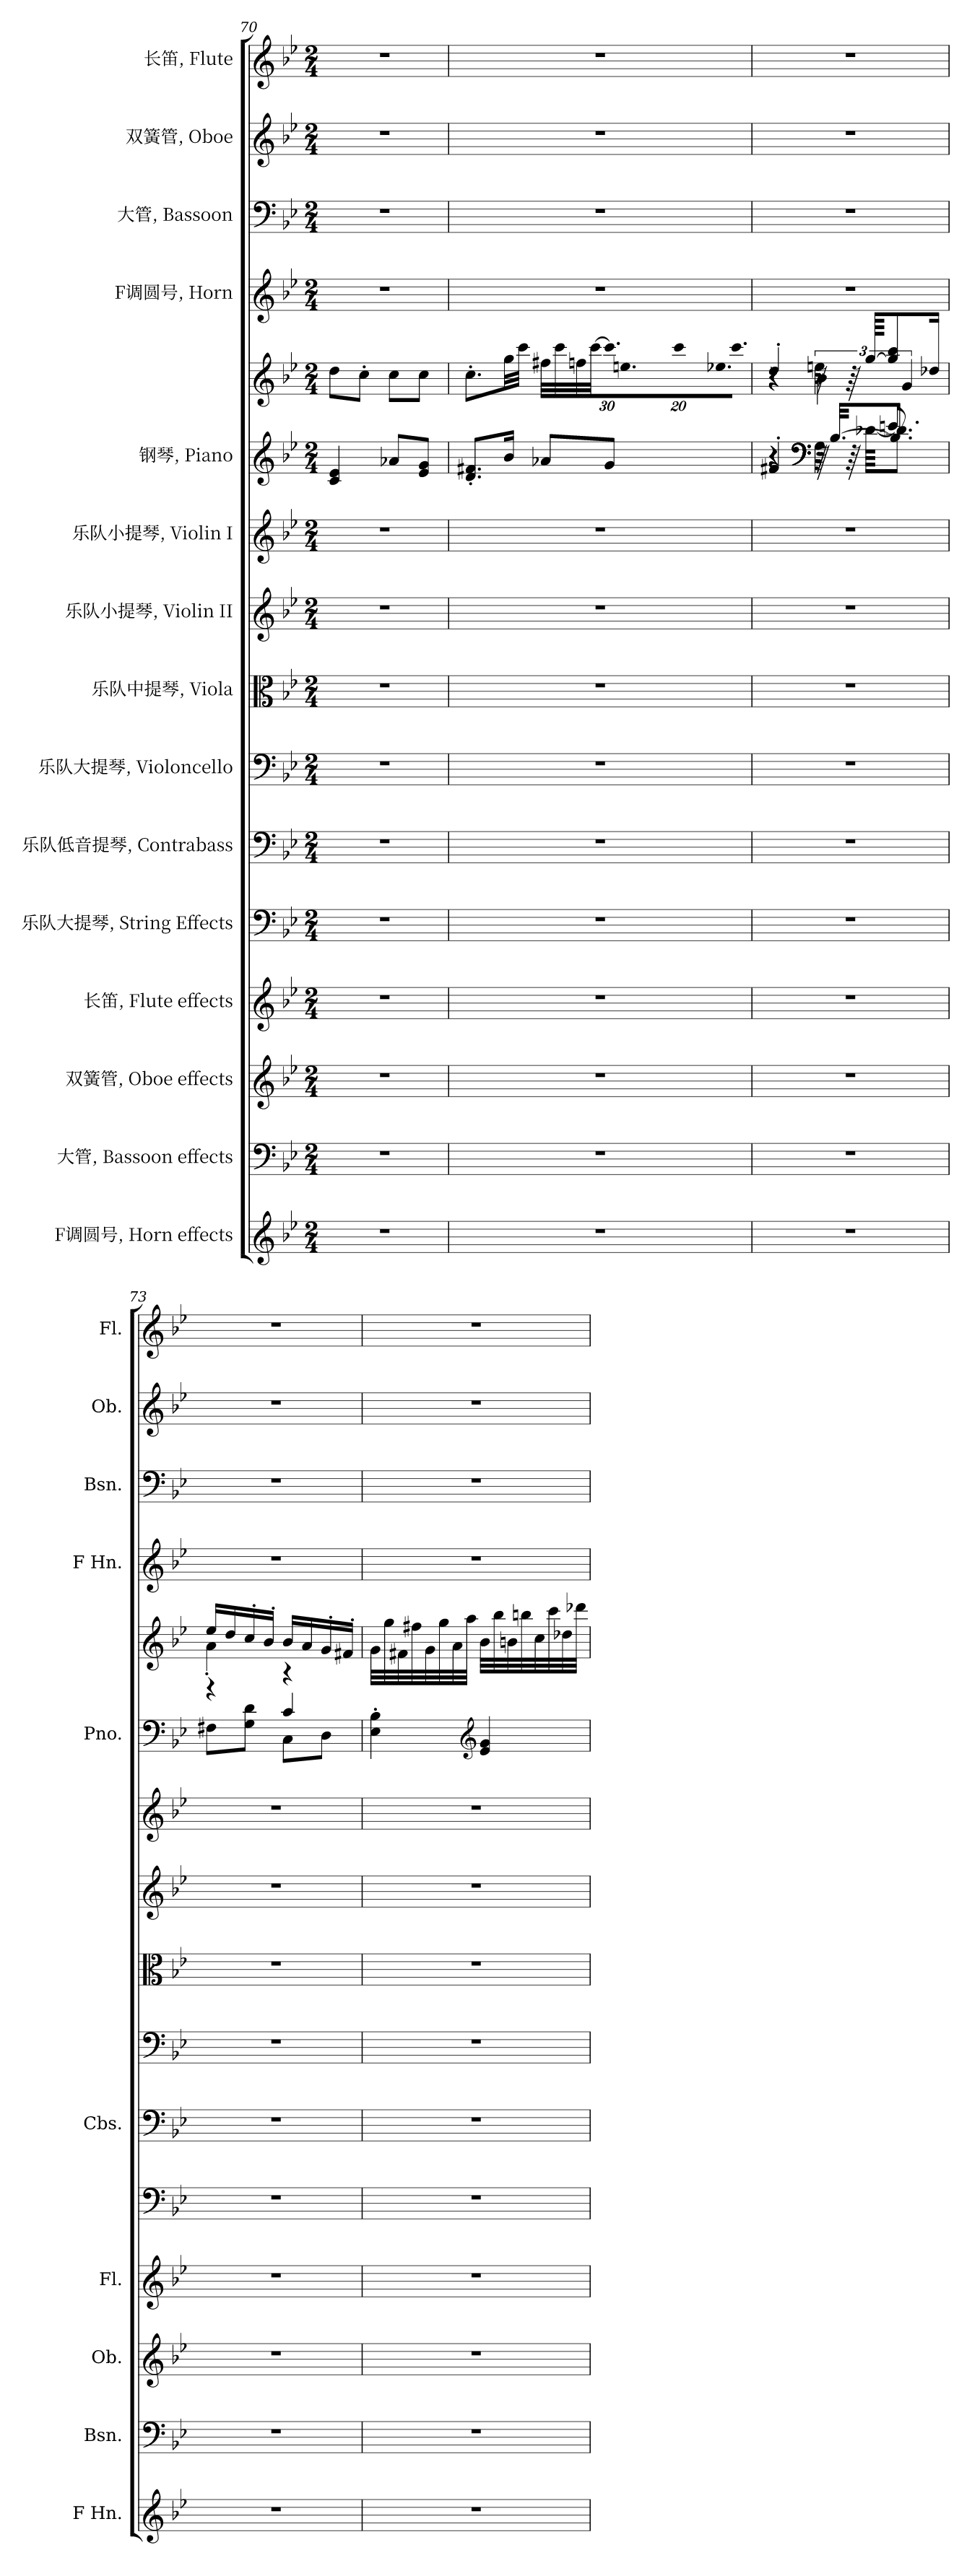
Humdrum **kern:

**kern	**kern	**kern	**kern	**kern	**kern	**kern	**kern	**kern	**kern	**kern	**kern	**kern	**kern	**kern	**kern
*part15	*part14	*part13	*part12	*part11	*part10	*part9	*part8	*part7	*part6	*part5	*part5	*part4	*part3	*part2	*part1
*staff16	*staff15	*staff14	*staff13	*staff12	*staff11	*staff10	*staff9	*staff8	*staff7	*staff6	*staff5	*staff4	*staff3	*staff2	*staff1
*I"F调圆号, Horn effects	*I"大管, Bassoon effects	*I"双簧管, Oboe effects	*I"长笛, Flute effects	*I"乐队大提琴, String Effects	*I"乐队低音提琴, Contrabass	*I"乐队大提琴, Violoncello	*I"乐队中提琴, Viola	*I"乐队小提琴, Violin II	*I"乐队小提琴, Violin I	*I"钢琴, Piano	*	*I"F调圆号, Horn	*I"大管, Bassoon	*I"双簧管, Oboe	*I"长笛, Flute
*I'F Hn.	*I'Bsn.	*I'Ob.	*I'Fl.	*	*I'Cbs.	*	*	*	*	*I'Pno.	*	*I'F Hn.	*I'Bsn.	*I'Ob.	*I'Fl.
!!LO:PB:g=z
*clefG2	*clefF4	*clefG2	*clefG2	*clefF4	*clefF4	*clefF4	*clefC3	*clefG2	*clefG2	*clefG2	*clefG2	*clefG2	*clefF4	*clefG2	*clefG2
*ITrd4c7	*	*	*	*	*ITrd7c12	*	*	*	*	*	*	*ITrd4c7	*	*	*
*k[b-e-a-]	*k[b-e-]	*k[b-e-]	*k[b-e-]	*k[b-e-]	*k[b-e-]	*k[b-e-]	*k[b-e-]	*k[b-e-]	*k[b-e-]	*k[b-e-]	*k[b-e-]	*k[b-e-a-]	*k[b-e-]	*k[b-e-]	*k[b-e-]
*M2/4	*M2/4	*M2/4	*M2/4	*M2/4	*M2/4	*M2/4	*M2/4	*M2/4	*M2/4	*M2/4	*M2/4	*M2/4	*M2/4	*M2/4	*M2/4
=70	=70	=70	=70	=70	=70	=70	=70	=70	=70	=70	=70	=70	=70	=70	=70
2r	2r	2r	2r	2r	2r	2r	2r	2r	2r	4c/ 4e-/	8dd\L	2r	2r	2r	2r
.	.	.	.	.	.	.	.	.	.	.	8cc'\J	.	.	.	.
.	.	.	.	.	.	.	.	.	.	8a-X/L	8cc\L	.	.	.	.
.	.	.	.	.	.	.	.	.	.	8e-/ 8g/J	8cc\J	.	.	.	.
=71	=71	=71	=71	=71	=71	=71	=71	=71	=71	=71	=71	=71	=71	=71	=71
2r	2r	2r	2r	2r	2r	2r	2r	2r	2r	8.d/' 8.f#X/'L	8.cc'\L	2r	2r	2r	2r
.	.	.	.	.	.	.	.	.	.	16b-/Jk	32gg\LL	.	.	.	.
.	.	.	.	.	.	.	.	.	.	.	32ccc\JJJ	.	.	.	.
.	.	.	.	.	.	.	.	.	.	8a-X/L	32ff#X\LLL	.	.	.	.
.	.	.	.	.	.	.	.	.	.	.	32ccc\	.	.	.	.
.	.	.	.	.	.	.	.	.	.	.	32ffn\	.	.	.	.
.	.	.	.	.	.	.	.	.	.	.	[32ccc\	.	.	.	.
*	*	*	*	*	*	*	*	*	*	*	*Xbrackettup	*	*	*	*
!	!	!	!	!	!	!	!	!	!	!	!LO:N:vis=256.	!	!	!	!
.	.	.	.	.	.	.	.	.	.	8g/J	1920%17ccc\KL]	.	.	.	.
!	!	!	!	!	!	!	!	!	!	!	!LO:N:vis=32.	!	!	!	!
.	.	.	.	.	.	.	.	.	.	.	640%17een\J	.	.	.	.
.	.	.	.	.	.	.	.	.	.	.	1920ryy	.	.	.	.
!	!	!	!	!	!	!	!	!	!	!	!LO:N:vis=32	!	!	!	!
.	.	.	.	.	.	.	.	.	.	.	640%23ccc\	.	.	.	.
!	!	!	!	!	!	!	!	!	!	!	!LO:N:vis=32.	!	!	!	!
.	.	.	.	.	.	.	.	.	.	.	640%17ee-X\L	.	.	.	.
!	!	!	!	!	!	!	!	!	!	!	!LO:N:vis=32.	!	!	!	!
.	.	.	.	.	.	.	.	.	.	.	640%17ccc\JJJJ	.	.	.	.
=72	=72	=72	=72	=72	=72	=72	=72	=72	=72	=72	=72	=72	=72	=72	=72
*	*	*	*	*	*	*	*	*	*	*^	*^	*	*	*	*
*	*	*	*	*	*	*	*	*	*	*	*^	*	*^	*	*	*	*
*	*	*	*	*	*	*	*	*	*	*	*	*^	*	*	*^	*	*	*	*
2r	2r	2r	2r	2r	2r	2r	2r	2r	2r	4f#X'/	4r	4r	4r	4r	4r	4dd'/	4r	2r	2r	2r	2r
*	*	*	*	*	*	*	*	*	*	*clefF4	*	*	*	*	*	*	*	*	*	*	*
*	*	*	*	*	*	*	*	*	*	*	*	*	*	*	*	*brackettup	*	*	*	*	*
.	.	.	.	.	.	.	.	.	.	16r	32r	64r	4G\	32r	4een\	12r	4b-\	.	.	.	.
.	.	.	.	.	.	.	.	.	.	.	.	[32.B-/KKL	.	.	.	.	.	.	.	.	.
.	.	.	.	.	.	.	.	.	.	.	64r	.	.	64r	.	.	.	.	.	.	.
.	.	.	.	.	.	.	.	.	.	.	[64d-X\KKKL	.	.	[64gg/KKKL	.	.	.	.	.	.	.
.	.	.	.	.	.	.	.	.	.	8.en/	8.d-\J]	8.B-/J]	.	8gg/] 8bb-/	.	.	.	.	.	.	.
.	.	.	.	.	.	.	.	.	.	.	.	.	.	.	.	6g/	.	.	.	.	.
.	.	.	.	.	.	.	.	.	.	.	.	.	.	16dd-X/Jk	.	.	.	.	.	.	.
*	*	*	*	*	*	*	*	*	*	*	*v	*v	*v	*	*	*	*	*	*	*	*
*	*	*	*	*	*	*	*	*	*	*	*	*	*v	*v	*v	*	*	*	*
!!LO:PB:g=z
=73	=73	=73	=73	=73	=73	=73	=73	=73	=73	=73	=73	=73	=73	=73	=73	=73	=73
2r	2r	2r	2r	2r	2r	2r	2r	2r	2r	4r	8F#X\L	16ee-/LL	4a'\	2r	2r	2r	2r
.	.	.	.	.	.	.	.	.	.	.	.	16dd/	.	.	.	.	.
.	.	.	.	.	.	.	.	.	.	.	8G\ 8d\J	16cc'/	.	.	.	.	.
.	.	.	.	.	.	.	.	.	.	.	.	16b-'/JJ	.	.	.	.	.
.	.	.	.	.	.	.	.	.	.	4c/	8C\L	16b-/LL	4r	.	.	.	.
.	.	.	.	.	.	.	.	.	.	.	.	16a/	.	.	.	.	.
.	.	.	.	.	.	.	.	.	.	.	8D\J	16g'/	.	.	.	.	.
.	.	.	.	.	.	.	.	.	.	.	.	16f#X'/JJ	.	.	.	.	.
*	*	*	*	*	*	*	*	*	*	*v	*v	*	*	*	*	*	*
*	*	*	*	*	*	*	*	*	*	*	*v	*v	*	*	*	*
=74	=74	=74	=74	=74	=74	=74	=74	=74	=74	=74	=74	=74	=74	=74	=74
2r	2r	2r	2r	2r	2r	2r	2r	2r	2r	4E-\' 4B-\'	32g\LLL	2r	2r	2r	2r
.	.	.	.	.	.	.	.	.	.	.	32gg\	.	.	.	.
.	.	.	.	.	.	.	.	.	.	.	32f#X\	.	.	.	.
.	.	.	.	.	.	.	.	.	.	.	32ff#X\	.	.	.	.
.	.	.	.	.	.	.	.	.	.	.	32g\	.	.	.	.
.	.	.	.	.	.	.	.	.	.	.	32gg\	.	.	.	.
.	.	.	.	.	.	.	.	.	.	.	32a\	.	.	.	.
.	.	.	.	.	.	.	.	.	.	.	32aa\JJJ	.	.	.	.
*	*	*	*	*	*	*	*	*	*	*clefG2	*	*	*	*	*
.	.	.	.	.	.	.	.	.	.	4e-/ 4g/	32b-\LLL	.	.	.	.
.	.	.	.	.	.	.	.	.	.	.	32bb-\	.	.	.	.
.	.	.	.	.	.	.	.	.	.	.	32bn\	.	.	.	.
.	.	.	.	.	.	.	.	.	.	.	32bbn\	.	.	.	.
.	.	.	.	.	.	.	.	.	.	.	32cc\	.	.	.	.
.	.	.	.	.	.	.	.	.	.	.	32ccc\	.	.	.	.
.	.	.	.	.	.	.	.	.	.	.	32dd-X\	.	.	.	.
.	.	.	.	.	.	.	.	.	.	.	32ddd-X\JJJ	.	.	.	.
=	=	=	=	=	=	=	=	=	=	=	=	=	=	=	=
*-	*-	*-	*-	*-	*-	*-	*-	*-	*-	*-	*-	*-	*-	*-	*-
